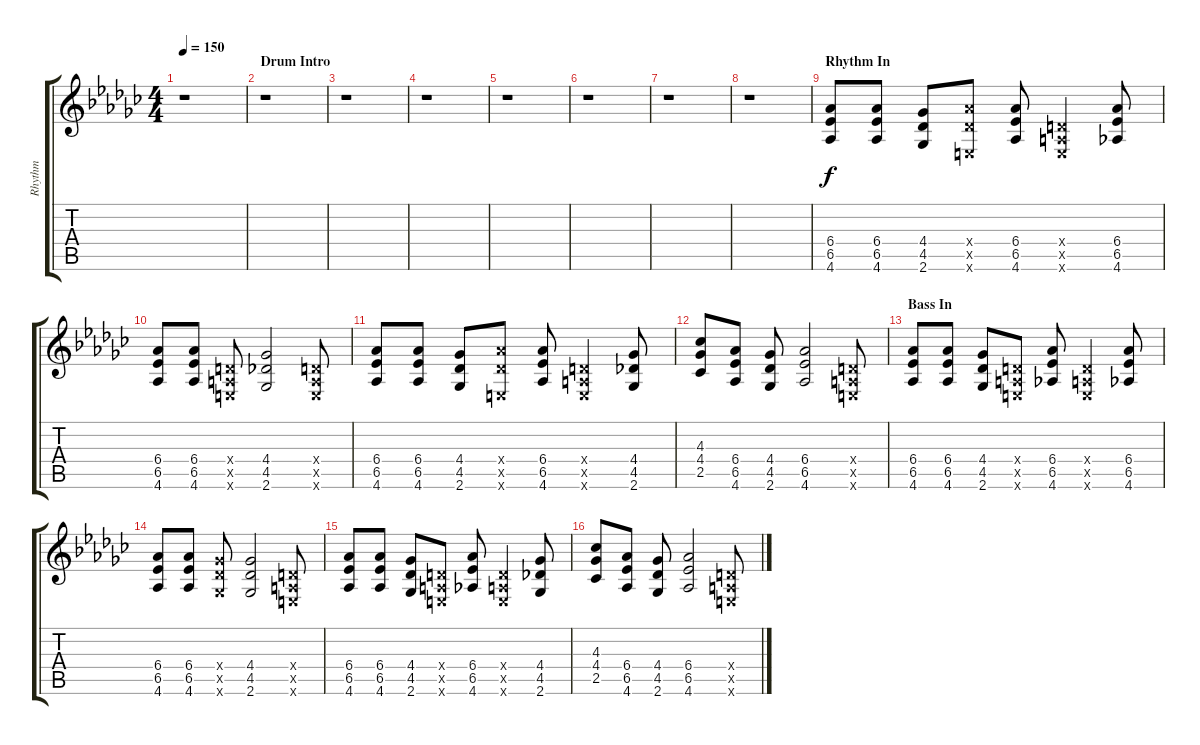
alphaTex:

\track ("Rhythm" "Rhythm") {instrument distortionguitar}
\staff {score tabs}
\tuning (E4 B3 G3 D3 A2 E2) {hide}
\ts (4 4)
\tempo 150
\clef g2
\ks gb
r.1{dy f instrument distortionguitar} |
\section ("" "Drum Intro")
r.1 |
r.1 |
r.1 |
r.1 |
r.1 |
r.1 |
r.1 |
\section ("" "Rhythm In")
(6.4 6.5 4.6).8 (6.4 6.5 4.6).8 (4.4 4.5 2.6).8 (6.4{x} 4.5{x} 0.6{x}).8 (6.4 6.5 4.6).8 (0.4{x} 0.5{x} 0.6{x}).4 (6.4 6.5 4.6).8 |
(6.4 6.5 4.6).8 (6.4 6.5 4.6).8 (0.4{x} 0.5{x} 0.6{x}).8 (4.4 4.5 2.6).2 (0.4{x} 0.5{x} 0.6{x}).8 |
(6.4 6.5 4.6).8 (6.4 6.5 4.6).8 (4.4 4.5 2.6).8 (6.4{x} 4.5{x} 0.6{x}).8 (6.4 6.5 4.6).8 (0.4{x} 0.5{x} 0.6{x}).4 (4.4 4.5 2.6).8 |
(4.3 4.4 2.5).8 (6.4 6.5 4.6).8 (4.4 4.5 2.6).8 (6.4 6.5 4.6).2 (0.4{x} 0.5{x} 0.6{x}).8 |
\section ("" "Bass In")
(6.4 6.5 4.6).8 (6.4 6.5 4.6).8 (4.4 4.5 2.6).8 (0.4{x} 0.5{x} 0.6{x}).8 (6.4 6.5 4.6).8 (0.4{x} 0.5{x} 0.6{x}).4 (6.4 6.5 4.6).8 |
(6.4 6.5 4.6).8 (6.4 6.5 4.6).8 (4.4{x} 4.5{x} 2.6{x}).8 (4.4 4.5 2.6).2 (0.4{x} 0.5{x} 0.6{x}).8 |
(6.4 6.5 4.6).8 (6.4 6.5 4.6).8 (4.4 4.5 2.6).8 (0.4{x} 0.5{x} 0.6{x}).8 (6.4 6.5 4.6).8 (0.4{x} 0.5{x} 0.6{x}).4 (4.4 4.5 2.6).8 |
(4.3 4.4 2.5).8 (6.4 6.5 4.6).8 (4.4 4.5 2.6).8 (6.4 6.5 4.6).2 (0.4{x} 0.5{x} 0.6{x}).8
